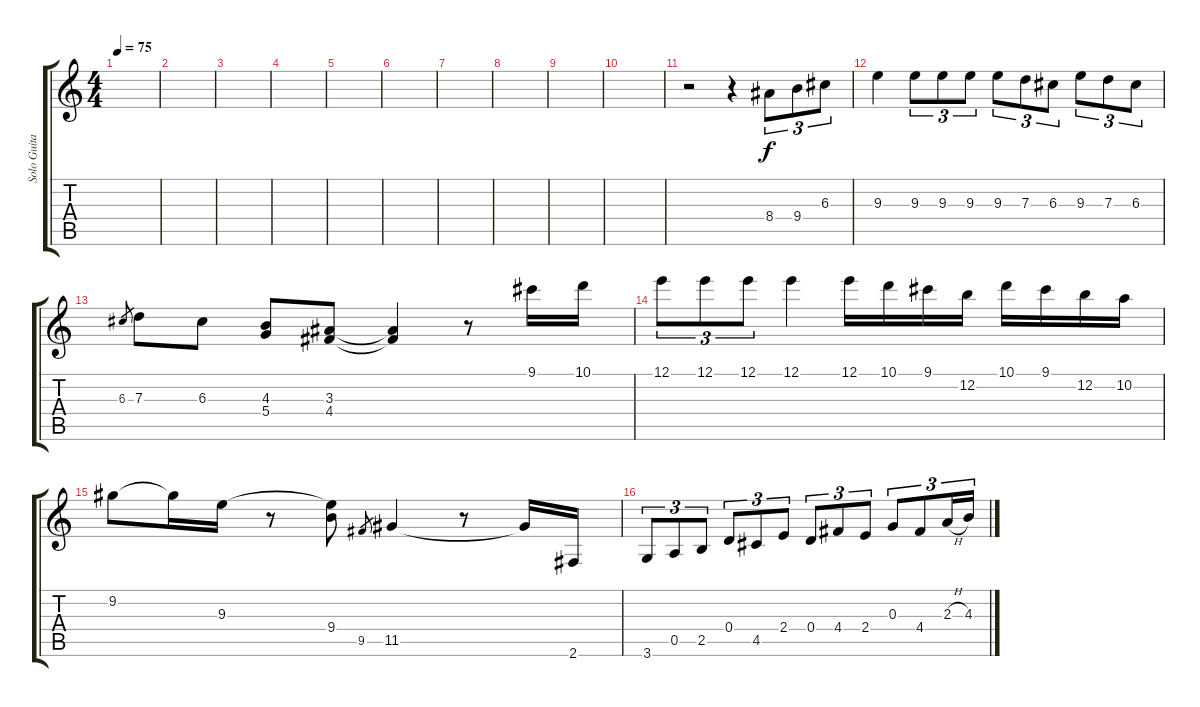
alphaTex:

\track ("Solo Guitar2" "Solo Guita") {instrument acousticguitarnylon}
\staff {score tabs}
\tuning (E4 B3 G3 D3 A2 E2) {hide}
\ts (4 4)
\tempo 75
\clef g2
\ks c
|
|
|
|
|
|
|
|
|
|
r.2 r.4 8.4.8{tu (3 2) volume 16} 9.4.8{tu (3 2)} 6.3.8{tu (3 2)} |
9.3.4 9.3.8{tu (3 2)} 9.3.8{tu (3 2)} 9.3.8{tu (3 2)} 9.3.8{tu (3 2)} 7.3.8{tu (3 2)} 6.3.8{tu (3 2)} 9.3.8{tu (3 2)} 7.3.8{tu (3 2)} 6.3.8{tu (3 2)} |
6.3.8{gr} 7.3.8 6.3.8 (4.3 5.4).8 (3.3 4.4).8 (3.3{t} 4.4{t}).4 r.8 9.1.16 10.1.16 |
12.1.8{tu (3 2)} 12.1.8{tu (3 2)} 12.1.8{tu (3 2)} 12.1.4 12.1.16 10.1.16 9.1.16 12.2.16 10.1.16 9.1.16 12.2.16 10.2.16 |
9.2.8 9.2{t}.16 9.3.16 r.8 (9.3{t} 9.4).8 9.5.8{gr} 11.5.4 r.8 11.5{t}.16 2.6.16 |
3.6.8{tu (3 2)} 0.5.8{tu (3 2)} 2.5.8{tu (3 2)} 0.4.8{tu (3 2)} 4.5.8{tu (3 2)} 2.4.8{tu (3 2)} 0.4.8{tu (3 2)} 4.4.8{tu (3 2)} 2.4.8{tu (3 2)} 0.3.8{tu (3 2)} 4.4.8{tu (3 2)} 2.3{h}.16{tu (3 2)} 4.3.16{tu (3 2)}
